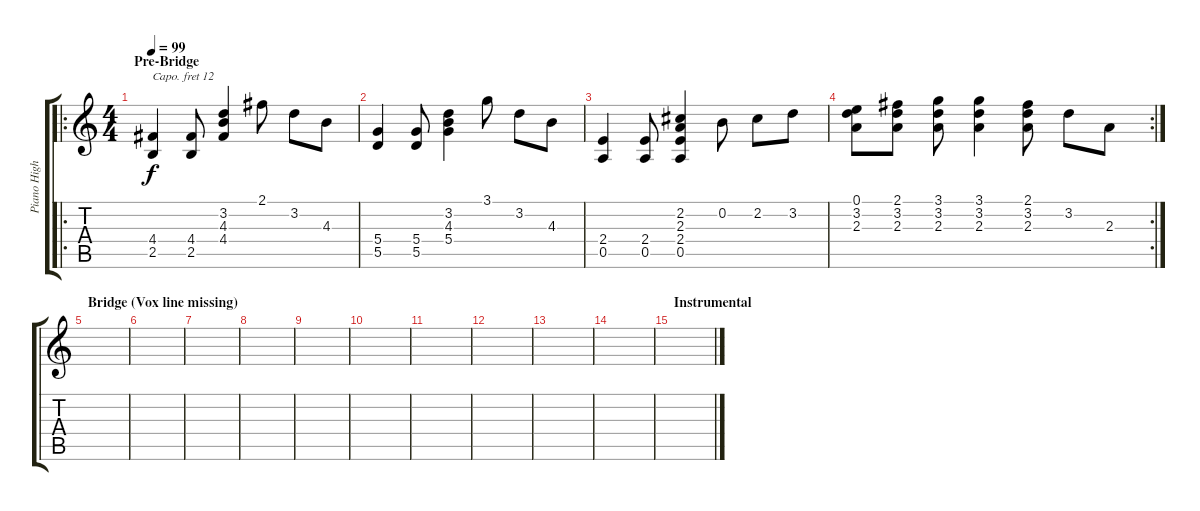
\track ("Piano High" "Piano High") {instrument brightacousticpiano}
\staff {score tabs}
\capo 12
\tuning (E4 B3 G3 D3 A2 E2) {hide}
\ro
\ts (4 4)
\section ("" "Pre-Bridge")
\tempo 99
\clef g2
\ks c
(4.4 2.5).4{dy f} (4.4 2.5).8 (3.2 4.3 4.4).4 2.1.8 3.2.8 4.3.8 |
(5.4 5.5).4 (5.4 5.5).8 (3.2 4.3 5.4).4 3.1.8 3.2.8 4.3.8 |
(2.4 0.5).4 (2.4 0.5).8 (2.2 2.3 2.4 0.5).4 0.2.8 2.2.8 3.2.8 |
\rc 2
(0.1 3.2 2.3).8 (2.1 3.2 2.3).8 (3.1 3.2 2.3).8 (3.1 3.2 2.3).4 (2.1 3.2 2.3).8 3.2.8 2.3.8 |
\section ("" "Bridge (Vox line missing)")
|
|
|
|
|
|
|
|
|
|
\section ("" "Instrumental")
